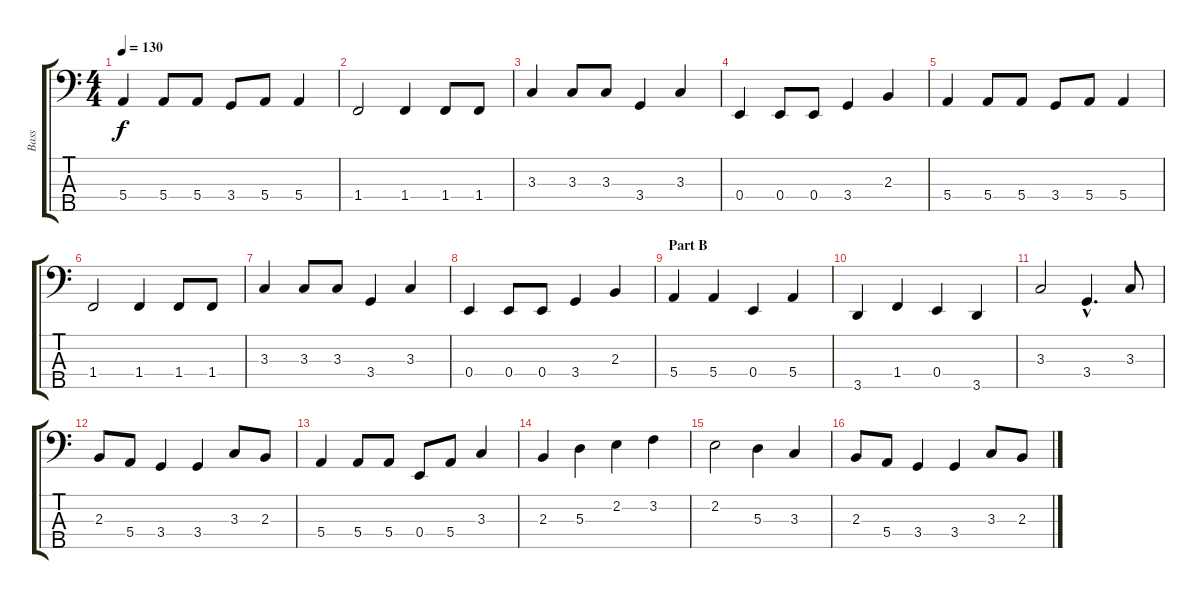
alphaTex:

\track ("Bass" "Bass") {instrument electricbasspick}
\staff {score tabs}
\tuning (G2 D2 A1 E1 B0) {hide}
\ts (4 4)
\tempo 130
\clef f4
\ks c
5.4.4{dy f} 5.4.8 5.4.8 3.4.8 5.4.8 5.4.4 |
1.4.2 1.4.4 1.4.8 1.4.8 |
3.3.4 3.3.8 3.3.8 3.4.4 3.3.4 |
0.4.4 0.4.8 0.4.8 3.4.4 2.3.4 |
5.4.4 5.4.8 5.4.8 3.4.8 5.4.8 5.4.4 |
1.4.2 1.4.4 1.4.8 1.4.8 |
3.3.4 3.3.8 3.3.8 3.4.4 3.3.4 |
0.4.4 0.4.8 0.4.8 3.4.4 2.3.4 |
\section ("" "Part B")
5.4.4 5.4.4 0.4.4 5.4.4 |
3.5.4 1.4.4 0.4.4 3.5.4 |
3.3.2 3.4{hac}.4{d} 3.3.8 |
2.3.8 5.4.8 3.4.4 3.4.4 3.3.8 2.3.8 |
5.4.4 5.4.8 5.4.8 0.4.8 5.4.8 3.3.4 |
2.3.4 5.3.4 2.2.4 3.2.4 |
2.2.2 5.3.4 3.3.4 |
2.3.8 5.4.8 3.4.4 3.4.4 3.3.8 2.3.8
